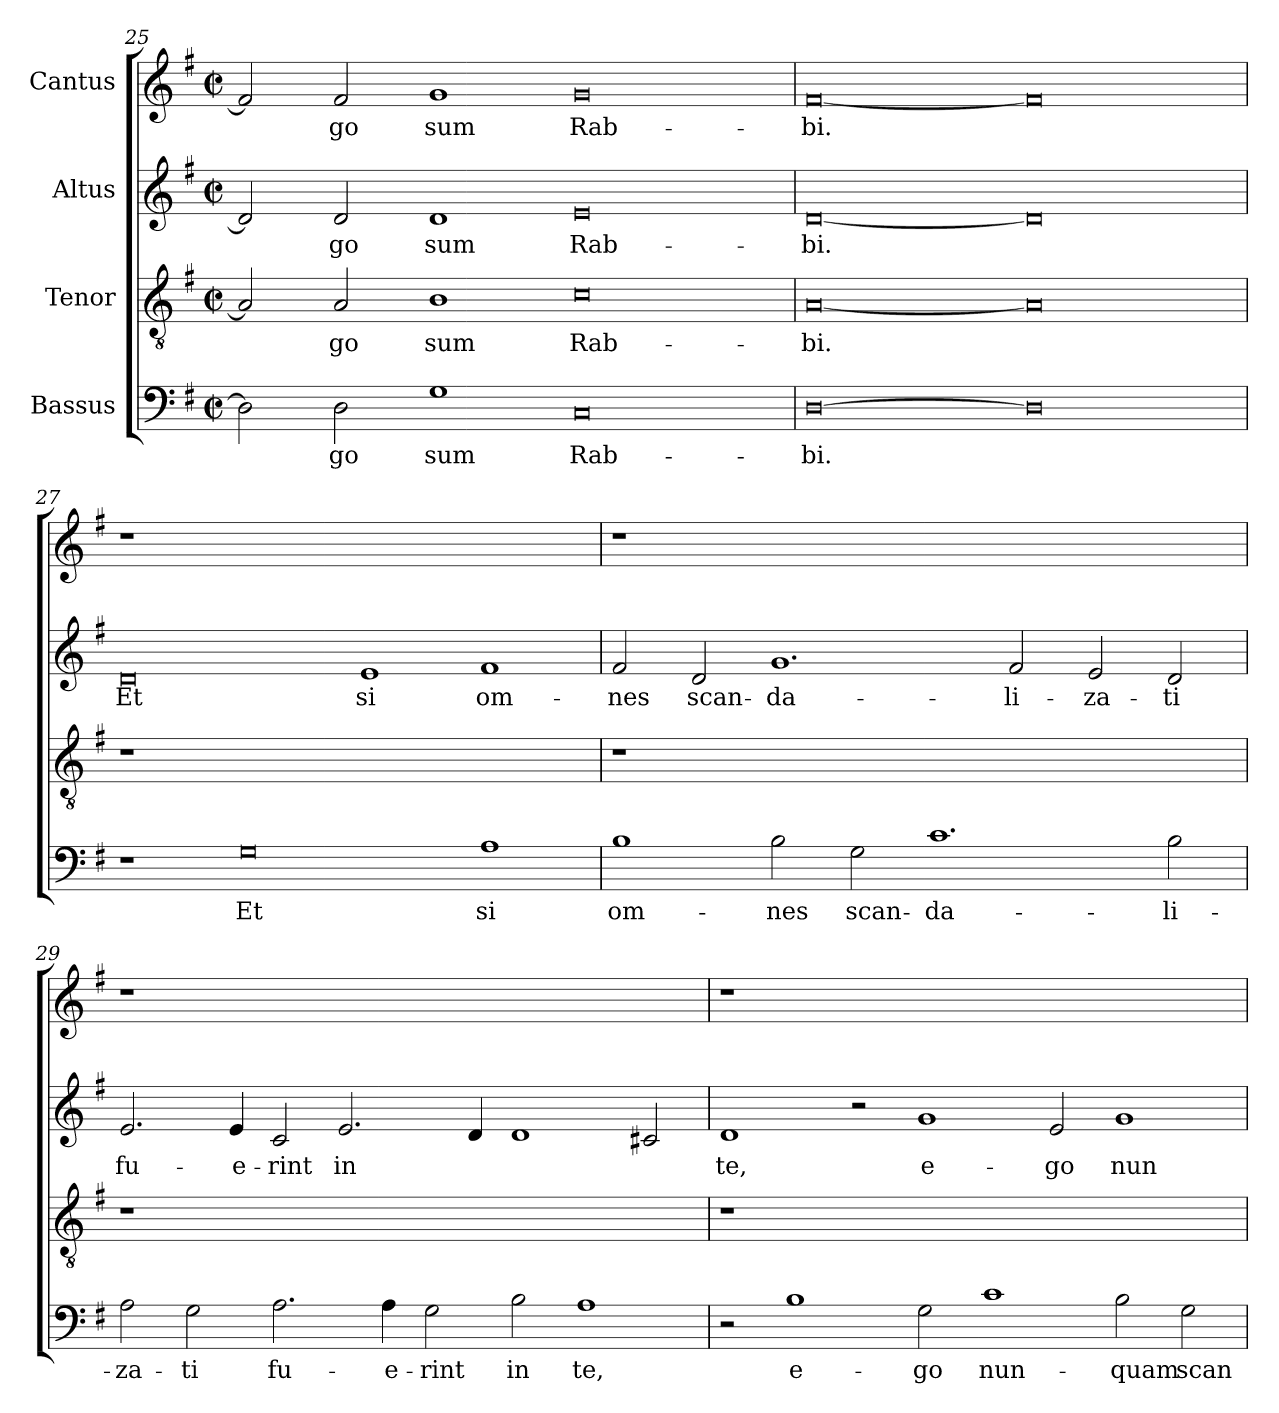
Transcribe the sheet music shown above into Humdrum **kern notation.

**kern	**text	**kern	**text	**kern	**text	**kern	**text
*part4	*part4	*part3	*part3	*part2	*part2	*part1	*part1
*staff4	*staff4	*staff3	*staff3	*staff2	*staff2	*staff1	*staff1
*I"Bassus	*	*I"Tenor	*	*I"Altus	*	*I"Cantus	*
*clefF4	*	*clefGv2	*	*clefG2	*	*clefG2	*
*k[f#]	*	*k[f#]	*	*k[f#]	*	*k[f#]	*
*G:	*	*G:	*	*G:	*	*G:	*
*M2/2	*	*M2/2	*	*M2/2	*	*M2/2	*
*met(c|)	*	*met(c|)	*	*met(c|)	*	*met(c|)	*
=25	=25	=25	=25	=25	=25	=25	=25
2D\]	.	2A/]	.	2d/]	.	2f#/]	.
!	!LO:LY:b	!	!LO:LY:b	!	!LO:LY:b	!	!LO:LY:b
2D\	-go	2A/	-go	2d/	-go	2f#/	-go
!	!LO:LY:b	!	!LO:LY:b	!	!LO:LY:b	!	!LO:LY:b
1G	sum	1B	sum	1d	sum	1g	sum
!	!LO:LY:b	!	!LO:LY:b	!	!LO:LY:b	!	!LO:LY:b
0C	Rab-	0c	Rab-	0e	Rab-	0g	Rab-
=26	=26	=26	=26	=26	=26	=26	=26
!	!LO:LY:b	!	!LO:LY:b	!	!LO:LY:b	!	!LO:LY:b
[0D	-bi.	[0A	-bi.	[0d	-bi.	[0f#	-bi.
0D]	.	0A]	.	0d]	.	0f#]	.
!!LO:LB:g=z
=27	=27	=27	=27	=27	=27	=27	=27
!	!	!	!	!	!LO:LY:b	!	!
1r	.	1r	.	0d	Et	1r	.
!	!LO:LY:b	!	!	!	!	!	!
0G	Et	0.ryy	.	.	.	0.ryy	.
!	!	!	!	!	!LO:LY:b	!	!
.	.	.	.	1e	si	.	.
!	!LO:LY:b	!	!	!	!LO:LY:b	!	!
1A	si	.	.	1f#	om-	.	.
=28	=28	=28	=28	=28	=28	=28	=28
!	!LO:LY:b	!	!	!	!LO:LY:b	!	!
1B	om-	1r	.	2f#/	-nes	1r	.
!	!	!	!	!	!LO:LY:b	!	!
.	.	.	.	2d/	scan-	.	.
!	!LO:LY:b	!	!	!	!LO:LY:b	!	!
2B\	-nes	0.ryy	.	1.g	-da-	0.ryy	.
!	!LO:LY:b	!	!	!	!	!	!
2G\	scan-	.	.	.	.	.	.
!	!LO:LY:b	!	!	!	!	!	!
1.c	-da-	.	.	.	.	.	.
!	!	!	!	!	!LO:LY:b	!	!
.	.	.	.	2f#/	-li-	.	.
!	!	!	!	!	!LO:LY:b	!	!
.	.	.	.	2e/	-za-	.	.
!	!LO:LY:b	!	!	!	!LO:LY:b	!	!
2B\	-li-	.	.	2d/	-ti	.	.
=29	=29	=29	=29	=29	=29	=29	=29
!	!LO:LY:b	!	!	!	!LO:LY:b	!	!
2A\	-za-	1r	.	2.e/	fu-	1r	.
!	!LO:LY:b	!	!	!	!	!	!
2G\	-ti	.	.	.	.	.	.
!	!	!	!	!	!LO:LY:b	!	!
.	.	.	.	4e/	-e-	.	.
!	!LO:LY:b	!	!	!	!LO:LY:b	!	!
2.A\	fu-	0.ryy	.	2c/	-rint	0.ryy	.
!	!	!	!	!	!LO:LY:b	!	!
.	.	.	.	2.e/	in	.	.
!	!LO:LY:b	!	!	!	!	!	!
4A\	-e-	.	.	.	.	.	.
!	!LO:LY:b	!	!	!	!	!	!
2G\	-rint	.	.	.	.	.	.
.	.	.	.	4d/	.	.	.
!	!LO:LY:b	!	!	!	!	!	!
2B\	in	.	.	1d	.	.	.
!	!LO:LY:b	!	!	!	!	!	!
1A	te,	.	.	.	.	.	.
.	.	.	.	2c#X/	.	.	.
=30	=30	=30	=30	=30	=30	=30	=30
!	!	!	!	!	!LO:LY:b	!	!
2r	.	1r	.	1d	te,	1r	.
!	!LO:LY:b	!	!	!	!	!	!
1B	e-	.	.	.	.	.	.
.	.	0.ryy	.	2r	.	0.ryy	.
!	!LO:LY:b	!	!	!	!LO:LY:b	!	!
2G\	-go	.	.	1g	e-	.	.
!	!LO:LY:b	!	!	!	!	!	!
1c	nun-	.	.	.	.	.	.
!	!	!	!	!	!LO:LY:b	!	!
.	.	.	.	2e/	-go	.	.
!	!LO:LY:b	!	!	!	!LO:LY:b	!	!
2B\	-quam	.	.	1g	nun-	.	.
!	!LO:LY:b	!	!	!	!	!	!
2G\	scan-	.	.	.	.	.	.
=	=	=	=	=	=	=	=
*-	*-	*-	*-	*-	*-	*-	*-
